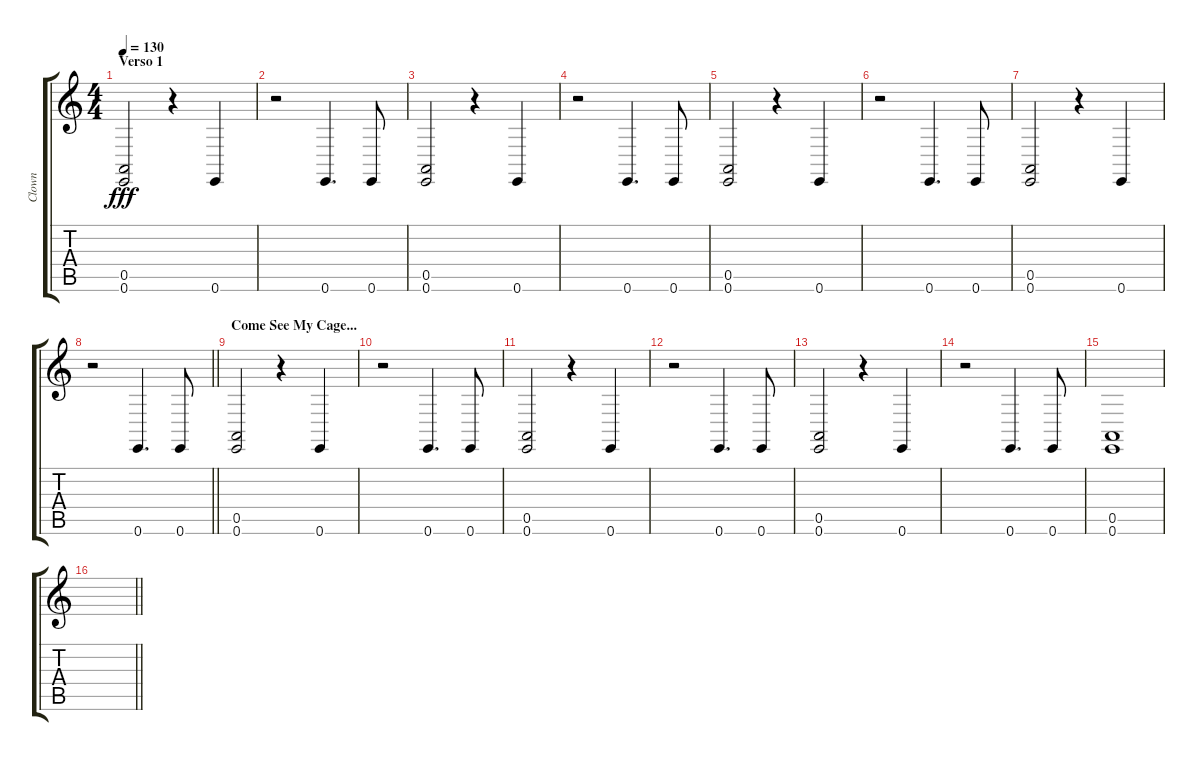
\track ("Clown" "Clown") {instrument melodictom}
\staff {score tabs}
\tuning (E4 B3 G3 D3 A2 E2) {hide}
\ts (4 4)
\section ("" "Verso 1")
\tempo 130
\clef g2
\ks c
(0.5 0.6).2{dy fff} r.4 0.6.4 |
r.2 0.6.4{d} 0.6.8 |
(0.5 0.6).2 r.4 0.6.4 |
r.2 0.6.4{d} 0.6.8 |
(0.5 0.6).2 r.4 0.6.4 |
r.2 0.6.4{d} 0.6.8 |
(0.5 0.6).2 r.4 0.6.4 |
\barLineRight lightlight
r.2 0.6.4{d} 0.6.8 |
\section ("" "Come See My Cage...")
(0.5 0.6).2 r.4 0.6.4 |
r.2 0.6.4{d} 0.6.8 |
(0.5 0.6).2 r.4 0.6.4 |
r.2 0.6.4{d} 0.6.8 |
(0.5 0.6).2 r.4 0.6.4 |
r.2 0.6.4{d} 0.6.8 |
(0.5 0.6).1 |
\barLineRight lightlight
